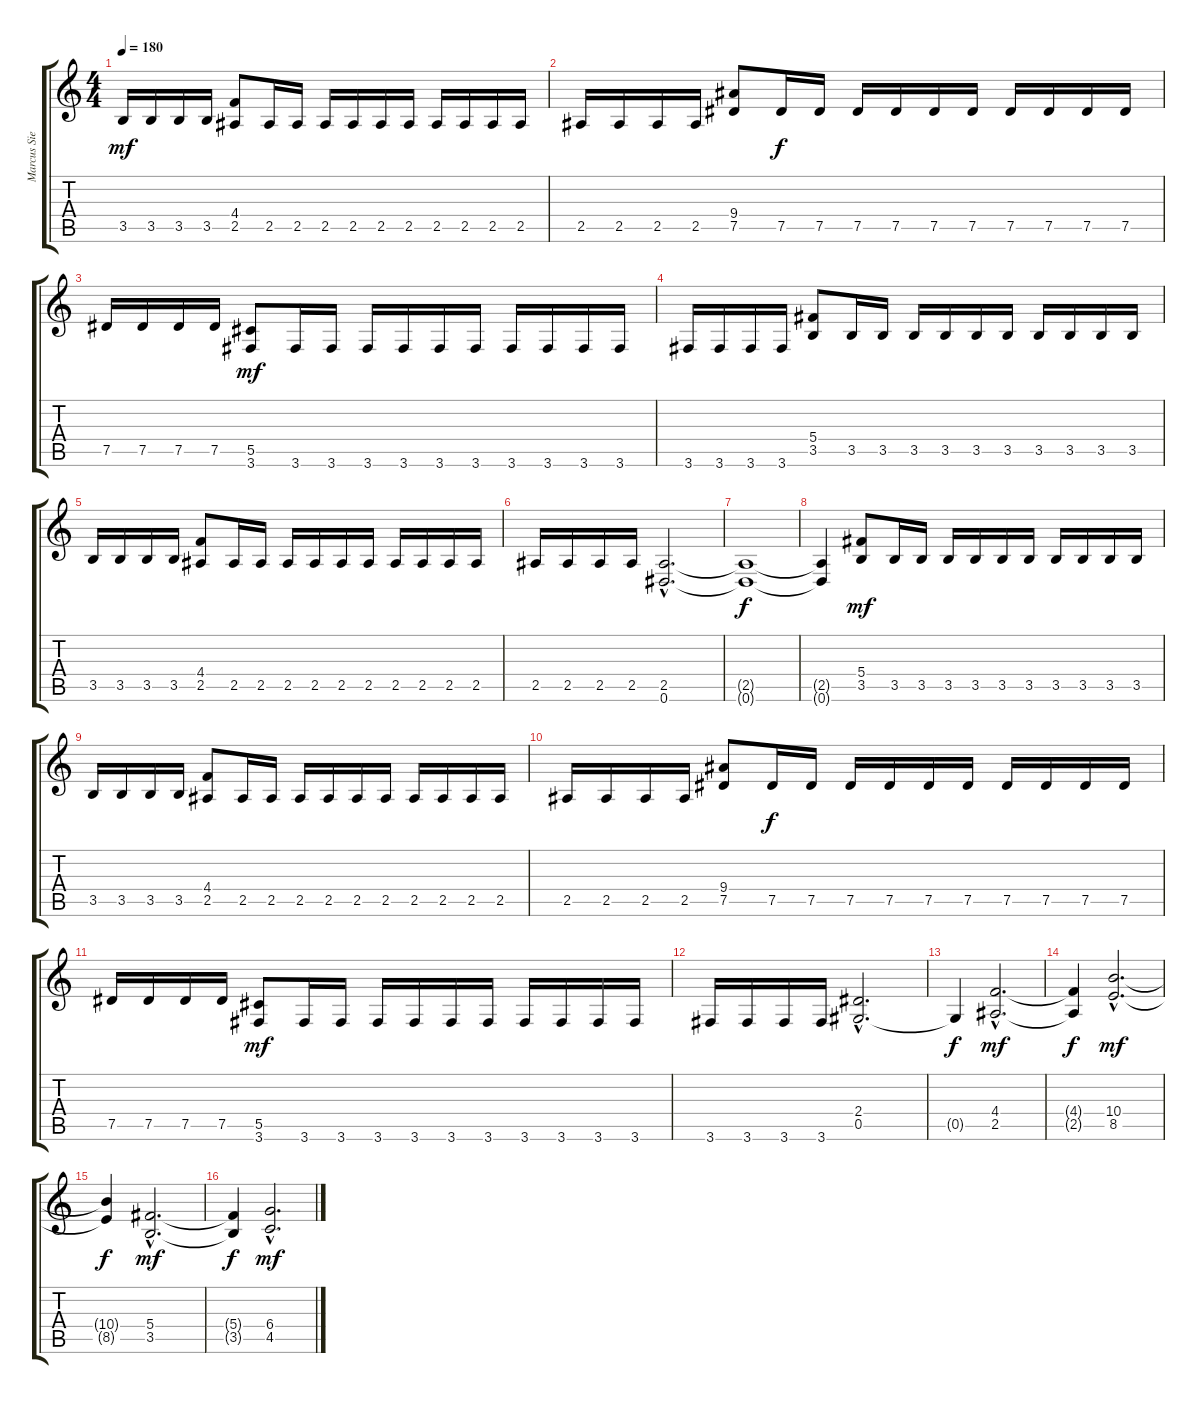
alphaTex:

\track ("Marcus Siepen" "Marcus Sie") {instrument distortionguitar}
\staff {score tabs}
\tuning (Eb4 Bb3 Gb3 Db3 Ab2 Eb2) {hide}
\ts (4 4)
\tempo 180
\clef g2
\ks c
3.5.16{dy mf} 3.5.16 3.5.16 3.5.16 (4.4 2.5).8 2.5.16 2.5.16 2.5.16 2.5.16 2.5.16 2.5.16 2.5.16 2.5.16 2.5.16 2.5.16 |
2.5.16 2.5.16 2.5.16 2.5.16 (9.4 7.5).8 7.5.16{dy f} 7.5.16 7.5.16 7.5.16 7.5.16 7.5.16 7.5.16 7.5.16 7.5.16 7.5.16 |
7.5.16 7.5.16 7.5.16 7.5.16 (5.5 3.6).8{dy mf} 3.6.16 3.6.16 3.6.16 3.6.16 3.6.16 3.6.16 3.6.16 3.6.16 3.6.16 3.6.16 |
3.6.16 3.6.16 3.6.16 3.6.16 (5.4 3.5).8 3.5.16 3.5.16 3.5.16 3.5.16 3.5.16 3.5.16 3.5.16 3.5.16 3.5.16 3.5.16 |
3.5.16 3.5.16 3.5.16 3.5.16 (4.4 2.5).8 2.5.16 2.5.16 2.5.16 2.5.16 2.5.16 2.5.16 2.5.16 2.5.16 2.5.16 2.5.16 |
2.5.16 2.5.16 2.5.16 2.5.16 (2.5{hac} 0.6{hac}).2{d} |
(2.5{t} 0.6{t}).1{dy f} |
(2.5{t} 0.6{t}).4 (5.4 3.5).8{dy mf} 3.5.16 3.5.16 3.5.16 3.5.16 3.5.16 3.5.16 3.5.16 3.5.16 3.5.16 3.5.16 |
3.5.16 3.5.16 3.5.16 3.5.16 (4.4 2.5).8 2.5.16 2.5.16 2.5.16 2.5.16 2.5.16 2.5.16 2.5.16 2.5.16 2.5.16 2.5.16 |
2.5.16 2.5.16 2.5.16 2.5.16 (9.4 7.5).8 7.5.16{dy f} 7.5.16 7.5.16 7.5.16 7.5.16 7.5.16 7.5.16 7.5.16 7.5.16 7.5.16 |
7.5.16 7.5.16 7.5.16 7.5.16 (5.5 3.6).8{dy mf} 3.6.16 3.6.16 3.6.16 3.6.16 3.6.16 3.6.16 3.6.16 3.6.16 3.6.16 3.6.16 |
3.6.16 3.6.16 3.6.16 3.6.16 (2.4{hac} 0.5{hac}).2{d} |
0.5{t}.4{dy f} (4.4{hac} 2.5{hac}).2{d dy mf} |
(4.4{t} 2.5{t}).4{dy f} (10.4{hac} 8.5{hac}).2{d dy mf} |
(10.4{t} 8.5{t}).4{dy f} (5.4{hac} 3.5{hac}).2{d dy mf} |
(5.4{t} 3.5{t}).4{dy f} (6.4{hac} 4.5{hac}).2{d dy mf}
